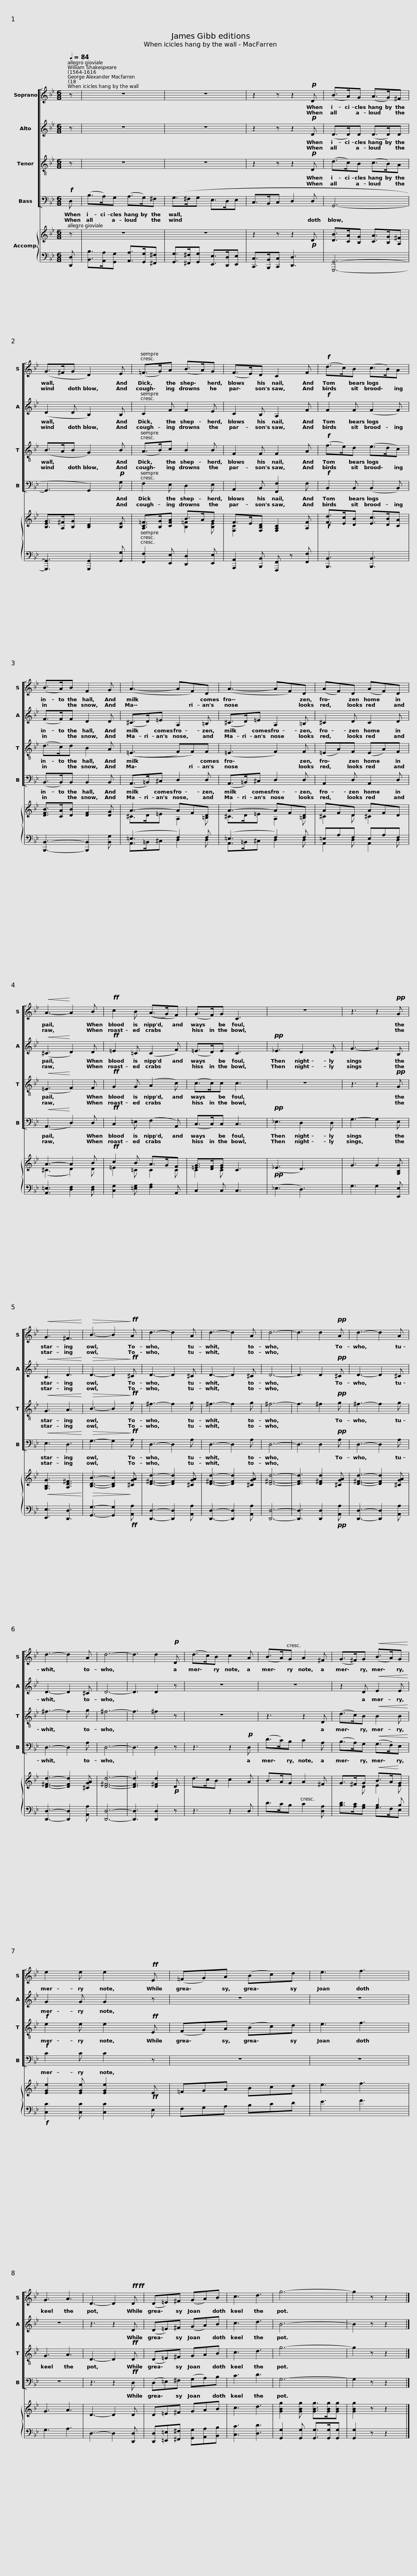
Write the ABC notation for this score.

X:1
%%score [ 1 2 3 4 ] { ( 5 6 ) | ( 7 8 ) }
L:1/8
Q:1/4=84
M:6/8
I:linebreak $
K:Bb
V:1 treble
V:2 treble
V:3 treble-8
V:4 bass
V:5 treble
V:6 treble
V:7 bass
V:8 bass
V:1
 z | z6 | z6 | z2 z z2!p! D | (B>A)G (A>G)^F |$ %5
 (G>^FG D2) E | (!courtesy!=F>G)A (B>A)G | (F>E)D C2 F |$!f! (d>c)B (c>B)A | (B>A)B F2 G | %10
 (A3- AF)D |$ (A3- AF)D | (AF)D (AF)D |!<(! A3-!<)! A2 B |!ff! c2 B ((A>G)F) |$ %15
 (G>F)G C3 | z6 | z3 z2!pp! G |!<(! G3 ^F3!<)! |!>(! B3- B2!>)!!ff! A | %20
 d3- d2 A |$ d3- d2 A | d6- | d3 d2!pp! A | d3- d2 A | %25
 d3- d2 A | d6- | d3 d2!p! D | (d>c)B c2 A |$ (B>A)G A2 ^F | %30
 (G>^F)G!<(! (B>A)G!<)! | e2 e e2!ff! E | (=FG)A (Bc)d |$ e3 f3 | G3 A3 | %35
 D3- D2!ff!!ff! D | (D=E)^F (GA)B | c3 d3 | g6- | g2 z z2 |] %40
V:2
 z | z6 | z6 | z2 z z2!p! D | (D>D)D (D>D)D |$ %5
 (D2 D B,2) B, | C2 F F2 E | C2 B, A,2 F |$!f! F2 F (F2 F) | (F>F)F D2 D | %10
 (^C>D)=E A,2 =B, |$ (^C>D)=E A,2 =B, | ^C2 D C2 D |!<(! (^C3!<)! D2) D |!ff! =E2 =C (C2 F) |$ %15
 (=E>D)E C3 |!pp! _E3 D2 D | G3- G2 B, |!<(! B,3 D3!<)! |!>(! D3- D2!>)!!ff! ^C | %20
 D3- D2 ^C |$ D3- D2 ^C | D6- | D3 D2!pp! ^C | D3- D2 ^C | %25
 D3- D2 ^C | D6- | D3 D2 z | z6 |$ z6 | %30
 z2 D!<(! E2 E!<)! | G2 G G2 z | z6 |$ z6 | z6 | %35
 z3 z2 D | (D=E)^F (GA)B | c3 d3 | B6- | B2 z z2 |] %40
V:3
 z | z6 | z6 | z2 z z2!p! D | (d>c)B (c>B)A |$ %5
 (B>AB G2) B | (A>B)c B2 B | F2 F F2 A |$!f! (f>e)d (e>dc) | (d>c)d B2 A | %10
 ((=E3 F)F)F |$ (=E3 F2) F | (=EA)F (EA)F |!<(! (=E3!<)! F2) F |!ff! G2 G (A2 c) |$ %15
 (c>c)c c3 | z6 | z3 z2!pp! G |!<(! G3 A3!<)! |!>(! B3- B2!>)!!ff! g | %20
 ^f3- f2 g |$ ^f3- f2 g | ^f6- | f3 ^f2!pp! g | ^f3- f2 g | %25
 ^f3- f2 g | ^f6- | f3 ^f2 z | z6 |$ z3 z2 D | %30
 (d>c)B!<(! B2 B!<)! |!f! e2 e e2!ff! E | (FG)A (Bc-)d |$ e3 f3 | G3 A3 | %35
 D3- D2!ff! D | (D=E)^F GAB | c3 d3 | g6- | g2 z z2 |] %40
V:4
!f! D, | (B,>A,)G, (A,>G,)^F, | (G,>^F,G, E,>D,E, | C,>B,,C, D,2 D, | G,,6- |$ %5
 G,,3 G,,2)!p! G, | F,2 E, D,2 E, | A,,2 B,, [F,,F,]2 F, |$!f! B,,2 B,, (B,,2 B,,) | (B,,>B,,)B,, B,,2 B,, | %10
 (A,,>=B,,)^C, D,2 D, |$ (A,,>=B,,)^C, D,2 D, | A,,2 D, A,,2 D, |!<(! (A,,3!<)! D,2) D, |!ff! C,2 =E, (F,2 A,,) |$ %15
 (C,>C,)C, C,3 |!pp! !courtesy!_E,3 D,2 D, | G,3- G,2 E, |!<(! E,3 D,3!<)! |!>(! G,3- G,2!>)!!ff! A, | %20
 D,3- D,2 A, |$ D,3- D,2 A, | D,6- | D,3 D,2!pp! A, | D,3- D,2 A, | %25
 D,3- D,2 A, | D,6- | D,3 D,2 z | z3 z2!p! D, |$ (D>C)B, C2 A, | %30
 (B,>A,)G,!<(! (G,>!tenuto!F,)E,!<)! |!f! C2 C C2 z | z6 |$ z6 | z6 | %35
 z3 z2!ff! D, | (D,=E,)^F, (G,A,)B, | C3 D3 | G,6- | G,2 z z2 |] %40
V:5
 z | z6 | z6 | z2 z z2!p! D | [DB]>[CA][B,G] [CA]>[B,G][A,^F] |$ %5
 [B,EG]>[A,^F][B,G] [B,D]2 [B,E] | [A,C=F]>[B,G][CFA] B>AG | F>E[F,B,D] [F,A,C]2 [A,F] |$!f! [Fd]>[Ec][DB] [Ec]>[DB][CA] | [DFB]>[CA][DB] [DF]2 [DG] | %10
 A3- AFD |$ A3- AFD | AFD AFD | A3- A2 B |!ff! c2 B A>GF |$ %15
 [=EG]>[DF][EG] C3 |!pp! (_E3 D3) | G3 G2 [G,B,G] |!<(! [G,B,G]3 [A,D^F]3!<)! |!>(! [B,DB]3- [B,DB]2!>)! [^CGA] | %20
 [D^Fd]3- [DFd]2 [^CGA] |$ [D^Fd]3- [DFd]2 [^CGA] | [D^Fd]6- | [DFd]3 [D^Fd]2 [^CGA] | [D^Fd]3- [DFd]2 [^CGA] | %25
 [D^Fd]3- [DFd]2 [^CGA] | [D^Fd]6- | [DFd]3 [D^Fd]2!p! D | d>cB c2 A |$ B>AG A2 ^F | %30
 G>^FG!<(! B>A!<)!G | [EGe]2 [EGe] [EGe]2!ff! E | =FGA Bcd |$ e3 f3 | G3 A3 | %35
 D3- D2 D | D=E^F GAB | c3 d3 | [GBg]2 [GBg] [GBg]>[GBg][GBg] | [GBg]2 z z2 |] %40
V:6
 x | x6 | x6 | x6 | x6 |$ %5
 x4 x2 | x2 x [B,=F]2 [B,E] | [F,C]2 x4 |$ x6 | x6 | %10
 ^C>D=E A,2 =B, |$ ^C>D=E A,2 =B, | ^C2 D !courtesy!^C2 x | ((^C3 D2)) D | =E2 =C C2 C |$ %15
 C2 C x x2 | x4 x2 | x6 | x6 | x6 | %20
 x6 |$ x6 | x6 | x6 | x6 | %25
 x6 | x6 | x6 | x6 |$ x6 | %30
 x2 D E2 E | x4 x2 | x4 x2 |$ x4 x2 | x6 | %35
 x6 | x6 | x6 | x6 | x4 x |] %40
V:7
 [D,,D,] | [B,,B,]>[A,,A,][G,,G,] [A,,A,]>[G,,G,][^F,,^F,] | [G,,G,]>[^F,,^F,][G,,G,] [E,,E,]>[D,,D,][E,,E,] | [C,,C,]>[B,,,B,,][C,,C,] [D,,D,]3 | [G,,,G,,]6- |$ %5
 [G,,,G,,]3 [G,,,G,,]2 [G,,G,] | [F,,F,]2 [E,,E,] [D,,D,]2 [E,,E,] | [A,,,A,,]2 [B,,,B,,] [F,,,F,,] z [F,,F,] |$ [B,,,B,,]3 [B,,,B,,]3 | [B,,,B,,]3- [B,,,B,,]2 [B,,G,] | %10
 (=E,3 F,2) F, |$ (=E,3 F,2) F, | =E,A,F, E,A,F, | [A,,=E,]3 [D,F,]2 [D,F,] | [C,G,]2 [=E,G,] [F,A,]2 A,, |$ %15
 C,2 C, C,3 | (!courtesy!_E,3 D,3) | G,3 G,2 [E,,E,] | [E,,E,]3 [D,,D,]3 | [G,,G,]3- [G,,G,]2!ff! [A,,A,] | %20
 [D,,D,]3- [D,,D,]2 [A,,A,] |$ [D,,D,]3- [D,,D,]2 [A,,A,] | [D,,D,]6- | [D,,D,]3 [D,,D,]2!pp! [A,,A,] | [D,,D,]3- [D,,D,]2 [A,,A,] | %25
 [D,,D,]3- [D,,D,]2 [A,,A,] | [D,,D,]6- | [D,,D,]3 [D,,D,]2 z | z3 z2 D, |$ D>CB, C2 [D,A,] | %30
 x2 x B,2 B, |!f! [C,C]2 [C,C] [C,C]2 E, | F,G,A, B,CD |$ E3 F3 | G,3 A,3 | %35
 D,3- D,2 [D,,D,] | [D,,D,][=E,,=E,][^F,,^F,] [G,,G,][A,,A,][B,,B,] | [C,C]3 [D,D]3 | [G,,G,]2 [G,,G,] [G,,G,]>[G,,G,][G,,G,] | [G,,G,]2 z z2 |] %40
V:8
 x | x6 | x6 | x6 | x6 |$ %5
 x6 | x6 | x6 |$ x6 | x6 | %10
 A,,>=B,,^C, D,2 D, |$ A,,>=B,,^C, D,2 D, | A,,2 D, A,,2 D, | x6 | x6 |$ %15
 x6 | x6 | x6 | x6 | x6 | %20
 x6 |$ x6 | x6 | x6 | x6 | %25
 x6 | x6 | x6 | x6 |$ x6 | %30
 [B,D]>[A,C][G,B,] G,>F,E, | x4 x2 | x4 x2 |$ x4 x2 | x6 | %35
 x6 | x6 | x6 | x6 | x4 x |] %40
